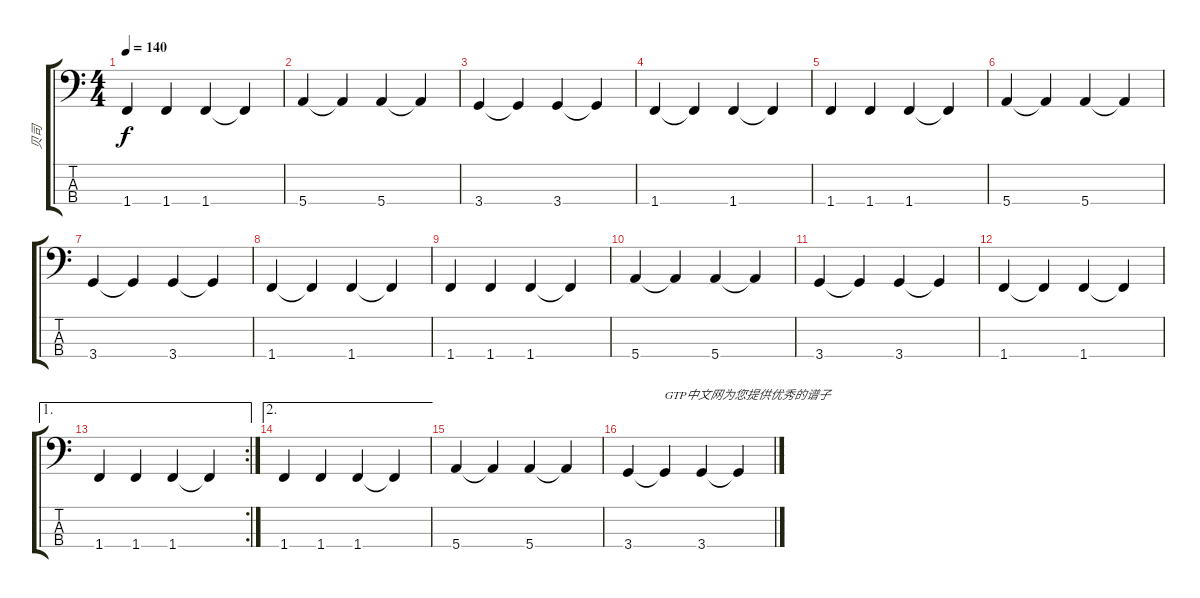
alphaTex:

\track ("贝司" "贝司") {instrument electricbassfinger}
\staff {score tabs}
\tuning (G2 D2 A1 E1) {hide}
\ts (4 4)
\tempo 140
\clef f4
\ks c
1.4.4{dy f} 1.4.4 1.4.4 1.4{t}.4 |
5.4.4 5.4{t}.4 5.4.4 5.4{t}.4 |
3.4.4 3.4{t}.4 3.4.4 3.4{t}.4 |
1.4.4 1.4{t}.4 1.4.4 1.4{t}.4 |
1.4.4 1.4.4 1.4.4 1.4{t}.4 |
5.4.4 5.4{t}.4 5.4.4 5.4{t}.4 |
3.4.4 3.4{t}.4 3.4.4 3.4{t}.4 |
1.4.4 1.4{t}.4 1.4.4 1.4{t}.4 |
1.4.4 1.4.4 1.4.4 1.4{t}.4 |
5.4.4 5.4{t}.4 5.4.4 5.4{t}.4 |
3.4.4 3.4{t}.4 3.4.4 3.4{t}.4 |
1.4.4 1.4{t}.4 1.4.4 1.4{t}.4 |
\ae 1
\rc 2
1.4.4 1.4.4 1.4.4 1.4{t}.4 |
\ae 2
1.4.4 1.4.4 1.4.4 1.4{t}.4 |
5.4.4 5.4{t}.4 5.4.4 5.4{t}.4 |
3.4.4 3.4{t}.4{txt "GTP中文网为您提供优秀的谱子"} 3.4.4 3.4{t}.4
